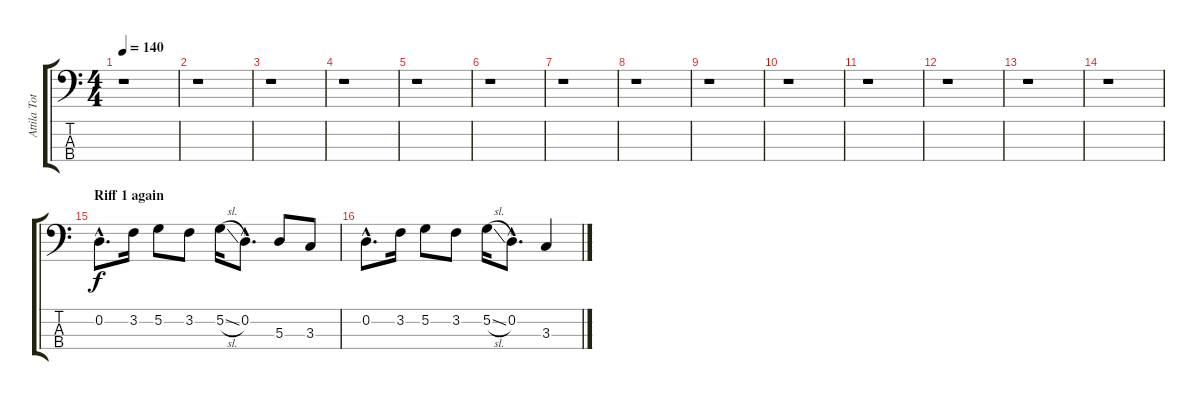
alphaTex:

\track ("Attila Toth" "Attila Tot") {instrument electricbasspick}
\staff {score tabs}
\tuning (G2 D2 A1 E1) {hide}
\ts (4 4)
\tempo 140
\clef f4
\ks c
r.1{dy f} |
r.1 |
r.1 |
r.1 |
r.1 |
r.1 |
r.1 |
r.1 |
r.1 |
r.1 |
r.1 |
r.1 |
r.1 |
r.1 |
\section ("" "Riff 1 again")
0.2{hac}.8{d} 3.2.16 5.2.8 3.2.8 5.2{sl}.16 0.2{hac}.8{d} 5.3.8 3.3.8 |
0.2{hac}.8{d} 3.2.16 5.2.8 3.2.8 5.2{sl}.16 0.2{hac}.8{d} 3.3.4
